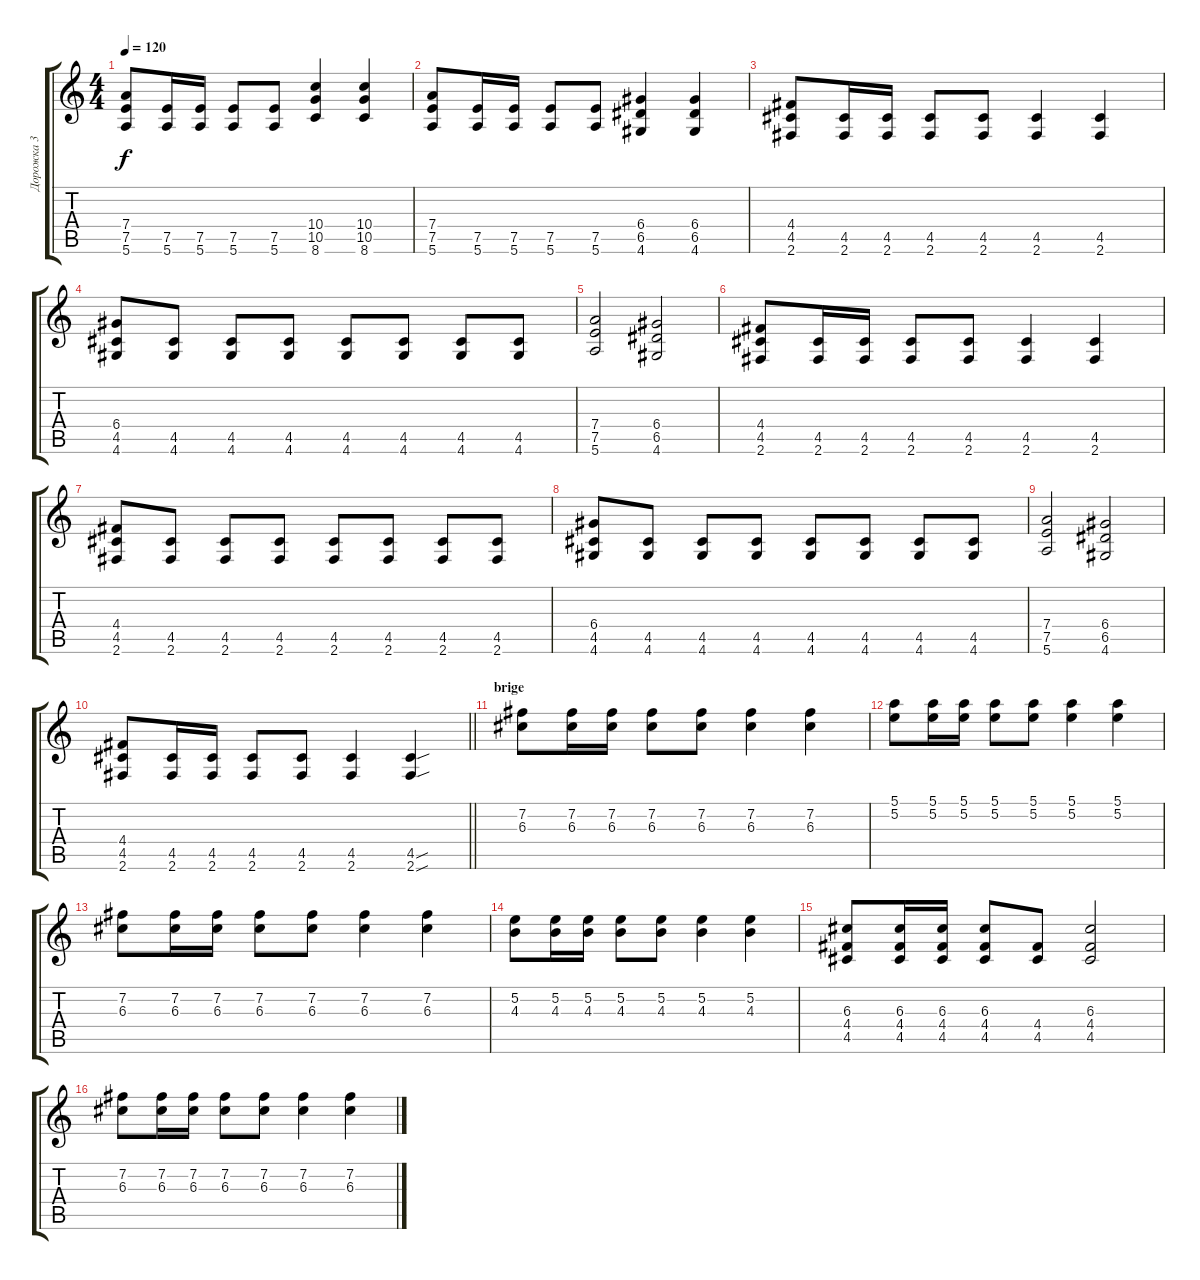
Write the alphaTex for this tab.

\track ("Дорожка 3" "Дорожка 3") {instrument distortionguitar}
\staff {score tabs}
\tuning (E4 B3 G3 D3 A2 E2) {hide}
\ts (4 4)
\tempo 120
\clef g2
\ks c
(7.4 7.5 5.6).8{dy f} (7.5 5.6).16 (7.5 5.6).16 (7.5 5.6).8 (7.5 5.6).8 (10.4 10.5 8.6).4 (10.4 10.5 8.6).4 |
(7.4 7.5 5.6).8 (7.5 5.6).16 (7.5 5.6).16 (7.5 5.6).8 (7.5 5.6).8 (6.4 6.5 4.6).4 (6.4 6.5 4.6).4 |
(4.4 4.5 2.6).8 (4.5 2.6).16 (4.5 2.6).16 (4.5 2.6).8 (4.5 2.6).8 (4.5 2.6).4 (4.5 2.6).4 |
(6.4 4.5 4.6).8 (4.5 4.6).8 (4.5 4.6).8 (4.5 4.6).8 (4.5 4.6).8 (4.5 4.6).8 (4.5 4.6).8 (4.5 4.6).8 |
(7.4 7.5 5.6).2 (6.4 6.5 4.6).2 |
(4.4 4.5 2.6).8 (4.5 2.6).16 (4.5 2.6).16 (4.5 2.6).8 (4.5 2.6).8 (4.5 2.6).4 (4.5 2.6).4 |
(4.4 4.5 2.6).8 (4.5 2.6).8 (4.5 2.6).8 (4.5 2.6).8 (4.5 2.6).8 (4.5 2.6).8 (4.5 2.6).8 (4.5 2.6).8 |
(6.4 4.5 4.6).8 (4.5 4.6).8 (4.5 4.6).8 (4.5 4.6).8 (4.5 4.6).8 (4.5 4.6).8 (4.5 4.6).8 (4.5 4.6).8 |
(7.4 7.5 5.6).2 (6.4 6.5 4.6).2 |
\barLineRight lightlight
(4.4 4.5 2.6).8 (4.5 2.6).16 (4.5 2.6).16 (4.5 2.6).8 (4.5 2.6).8 (4.5 2.6).4 (4.5{sou} 2.6{sou}).4 |
\section ("" "brige")
(7.2 6.3).8 (7.2 6.3).16 (7.2 6.3).16 (7.2 6.3).8 (7.2 6.3).8 (7.2 6.3).4 (7.2 6.3).4 |
(5.1 5.2).8 (5.1 5.2).16 (5.1 5.2).16 (5.1 5.2).8 (5.1 5.2).8 (5.1 5.2).4 (5.1 5.2).4 |
(7.2 6.3).8 (7.2 6.3).16 (7.2 6.3).16 (7.2 6.3).8 (7.2 6.3).8 (7.2 6.3).4 (7.2 6.3).4 |
(5.2 4.3).8 (5.2 4.3).16 (5.2 4.3).16 (5.2 4.3).8 (5.2 4.3).8 (5.2 4.3).4 (5.2 4.3).4 |
(6.3 4.4 4.5).8 (6.3 4.4 4.5).16 (6.3 4.4 4.5).16 (6.3 4.4 4.5).8 (4.4 4.5).8 (6.3 4.4 4.5).2 |
(7.2 6.3).8 (7.2 6.3).16 (7.2 6.3).16 (7.2 6.3).8 (7.2 6.3).8 (7.2 6.3).4 (7.2 6.3).4
